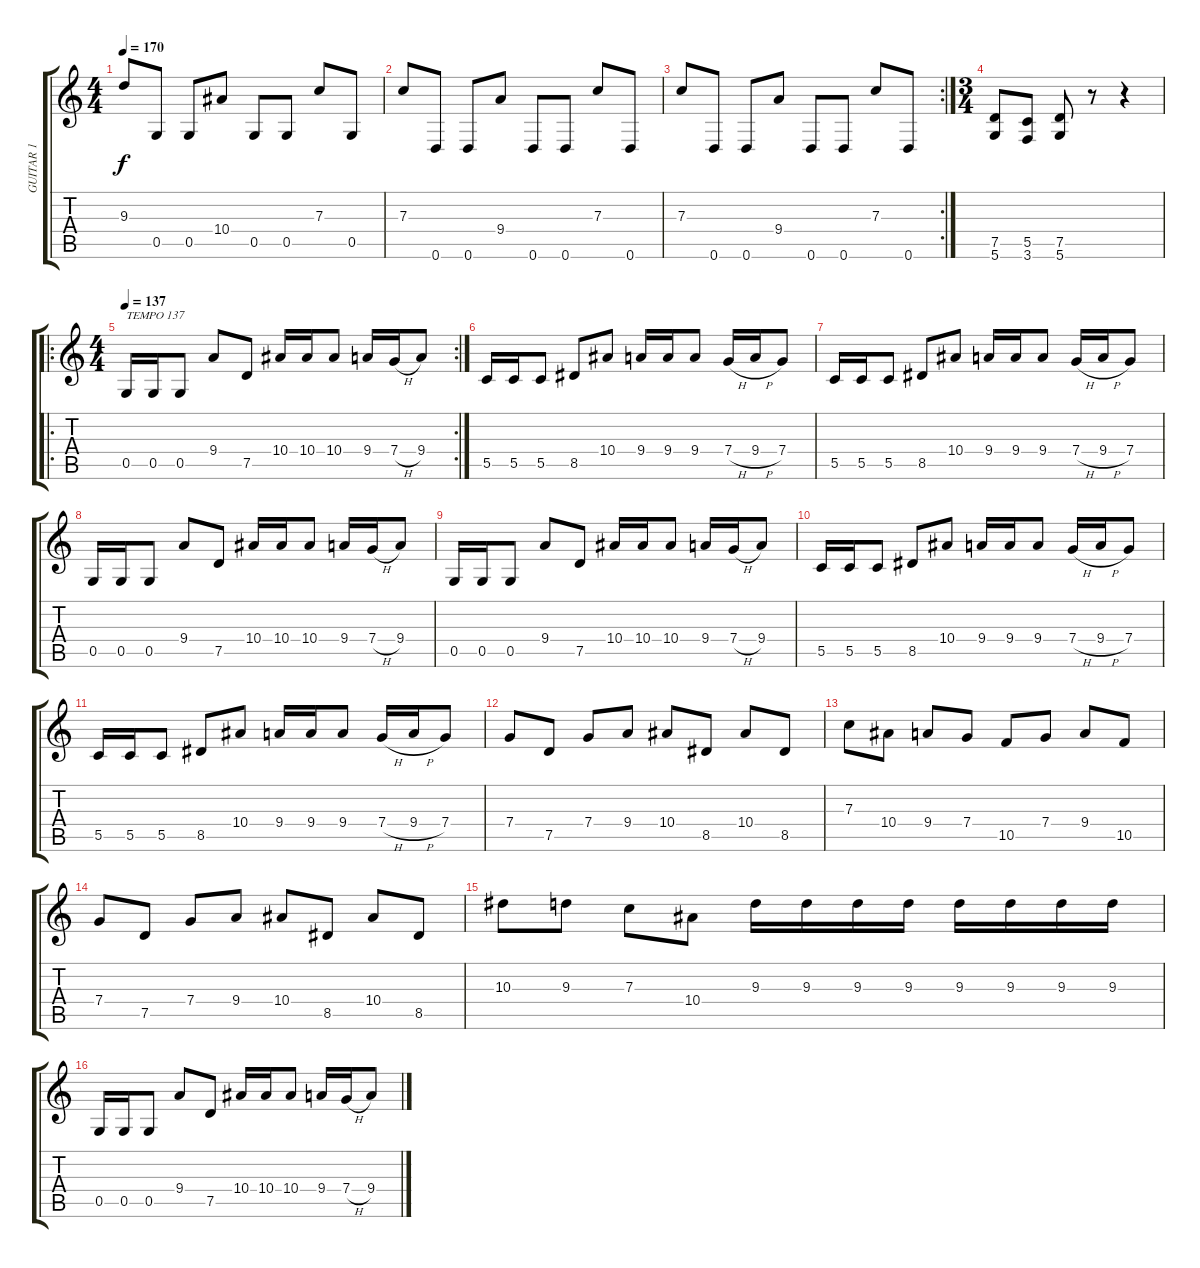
\track ("GUITAR 1" "GUITAR 1") {instrument distortionguitar}
\staff {score tabs}
\tuning (D4 A3 F3 C3 G2 D2) {hide}
\ts (4 4)
\tempo 170
\clef g2
\ks c
9.3.8{dy f} 0.5.8 0.5.8 10.4.8 0.5.8 0.5.8 7.3.8 0.5.8 |
7.3.8 0.6.8 0.6.8 9.4.8 0.6.8 0.6.8 7.3.8 0.6.8 |
\rc 2
7.3.8 0.6.8 0.6.8 9.4.8 0.6.8 0.6.8 7.3.8 0.6.8 |
\ts (3 4)
(7.5 5.6).8 (5.5 3.6).8 (7.5 5.6).8 r.8 r.4 |
\ro
\rc 2
\ts (4 4)
\tempo 137
0.5.16{txt "TEMPO 137"} 0.5.16 0.5.8 9.4.8 7.5.8 10.4.16 10.4.16 10.4.8 9.4.16 7.4{h}.16 9.4.8 |
5.5.16 5.5.16 5.5.8 8.5.8 10.4.8 9.4.16 9.4.16 9.4.8 7.4{h}.16 9.4{h}.16 7.4.8 |
5.5.16 5.5.16 5.5.8 8.5.8 10.4.8 9.4.16 9.4.16 9.4.8 7.4{h}.16 9.4{h}.16 7.4.8 |
0.5.16 0.5.16 0.5.8 9.4.8 7.5.8 10.4.16 10.4.16 10.4.8 9.4.16 7.4{h}.16 9.4.8 |
0.5.16 0.5.16 0.5.8 9.4.8 7.5.8 10.4.16 10.4.16 10.4.8 9.4.16 7.4{h}.16 9.4.8 |
5.5.16 5.5.16 5.5.8 8.5.8 10.4.8 9.4.16 9.4.16 9.4.8 7.4{h}.16 9.4{h}.16 7.4.8 |
5.5.16 5.5.16 5.5.8 8.5.8 10.4.8 9.4.16 9.4.16 9.4.8 7.4{h}.16 9.4{h}.16 7.4.8 |
7.4.8 7.5.8 7.4.8 9.4.8 10.4.8 8.5.8 10.4.8 8.5.8 |
7.3.8 10.4.8 9.4.8 7.4.8 10.5.8 7.4.8 9.4.8 10.5.8 |
7.4.8 7.5.8 7.4.8 9.4.8 10.4.8 8.5.8 10.4.8 8.5.8 |
10.3.8 9.3.8 7.3.8 10.4.8 9.3.16 9.3.16 9.3.16 9.3.16 9.3.16 9.3.16 9.3.16 9.3.16 |
0.5.16 0.5.16 0.5.8 9.4.8 7.5.8 10.4.16 10.4.16 10.4.8 9.4.16 7.4{h}.16 9.4.8
